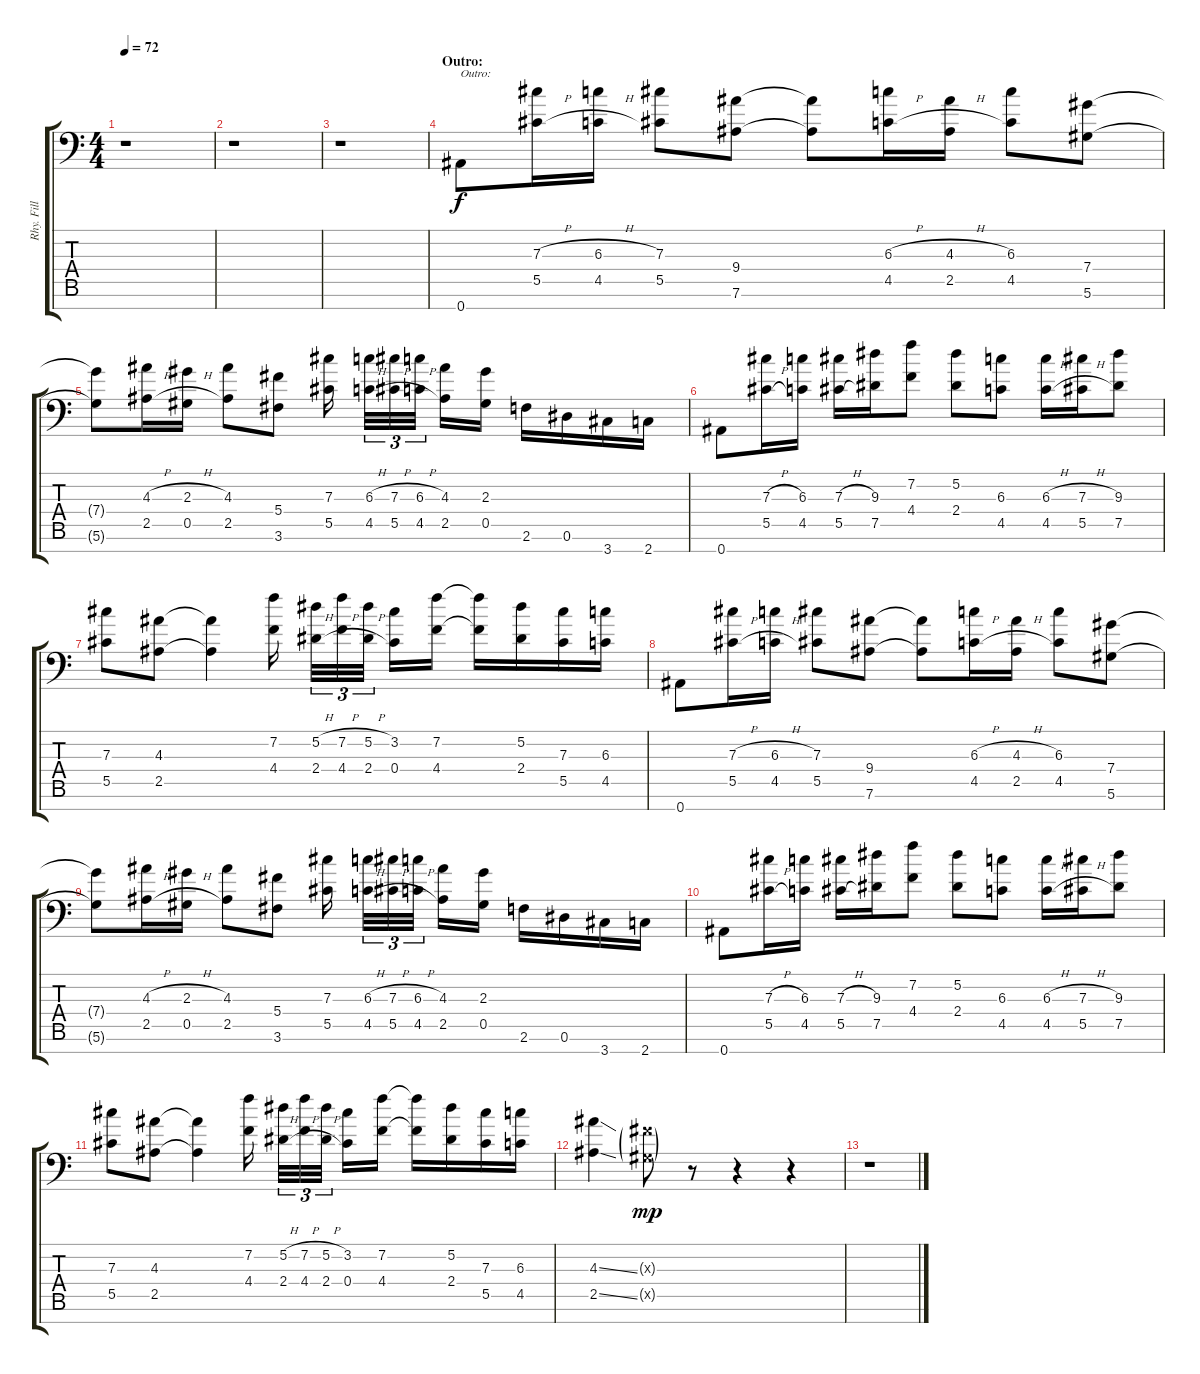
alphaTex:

\track ("Rhy. Fill" "Rhy. Fill") {instrument distortionguitar}
\staff {score tabs}
\tuning (Eb4 Bb3 Gb3 Db3 Ab2 Eb2 Bb1) {hide}
\ts (4 4)
\tempo 72
\clef f4
\ks c
r.1{dy f} |
r.1 |
r.1 |
\section ("" "Outro:")
0.7.8{txt "Outro:" volume 12 instrument pad3polysynth} (7.3{h} 5.5{h}).16 (6.3{h} 4.5{h}).16 (7.3 5.5).8 (9.4 7.6).8 (9.4{t} 7.6{t}).8 (6.3{h} 4.5{h}).16 (4.3{h} 2.5{h}).16 (6.3 4.5).8 (7.4 5.6).8 |
(7.4{t} 5.6{t}).8 (4.3{h} 2.5{h}).16 (2.3{h} 0.5{h}).16 (4.3 2.5).8 (5.4 3.6).8 (7.3 5.5).16 (6.3{h} 4.5{h}).32{tu (3 2)} (7.3{h} 5.5{h}).32{tu (3 2)} (6.3{h} 4.5{h}).32{tu (3 2)} (4.3 2.5).16 (2.3 0.5).16 2.6.16 0.6.16 3.7.16 2.7.16 |
0.7.8 (7.3{h} 5.5{h}).16 (6.3 4.5).16 (7.3{h} 5.5{h}).16 (9.3 7.5).16 (7.2 4.4).8 (5.2 2.4).8 (6.3 4.5).8 (6.3{h} 4.5{h}).16 (7.3{h} 5.5{h}).16 (9.3 7.5).8 |
(7.3 5.5).8 (4.3 2.5).8 (4.3{t} 2.5{t}).4 (7.2 4.4).16 (5.2{h} 2.4{h}).32{tu (3 2)} (7.2{h} 4.4{h}).32{tu (3 2)} (5.2{h} 2.4{h}).32{tu (3 2)} (3.2 0.4).16 (7.2 4.4).16 (7.2{t} 4.4{t}).16 (5.2 2.4).16 (7.3 5.5).16 (6.3 4.5).16 |
0.7.8 (7.3{h} 5.5{h}).16 (6.3{h} 4.5{h}).16 (7.3 5.5).8 (9.4 7.6).8 (9.4{t} 7.6{t}).8 (6.3{h} 4.5{h}).16 (4.3{h} 2.5{h}).16 (6.3 4.5).8 (7.4 5.6).8 |
(7.4{t} 5.6{t}).8 (4.3{h} 2.5{h}).16 (2.3{h} 0.5{h}).16 (4.3 2.5).8 (5.4 3.6).8 (7.3 5.5).16 (6.3{h} 4.5{h}).32{tu (3 2)} (7.3{h} 5.5{h}).32{tu (3 2)} (6.3{h} 4.5{h}).32{tu (3 2)} (4.3 2.5).16 (2.3 0.5).16 2.6.16 0.6.16 3.7.16 2.7.16 |
0.7.8 (7.3{h} 5.5{h}).16 (6.3 4.5).16 (7.3{h} 5.5{h}).16 (9.3 7.5).16 (7.2 4.4).8 (5.2 2.4).8 (6.3 4.5).8 (6.3{h} 4.5{h}).16 (7.3{h} 5.5{h}).16 (9.3 7.5).8 |
(7.3 5.5).8 (4.3 2.5).8 (4.3{t} 2.5{t}).4 (7.2 4.4).16 (5.2{h} 2.4{h}).32{tu (3 2)} (7.2{h} 4.4{h}).32{tu (3 2)} (5.2{h} 2.4{h}).32{tu (3 2)} (3.2 0.4).16 (7.2 4.4).16 (7.2{t} 4.4{t}).16 (5.2 2.4).16 (7.3 5.5).16 (6.3 4.5).16 |
(4.3{ss} 2.5{ss}).4 (0.3{g x} 0.5{g x}).8{dy mp} r.8 r.4 r.4 |
r.1
